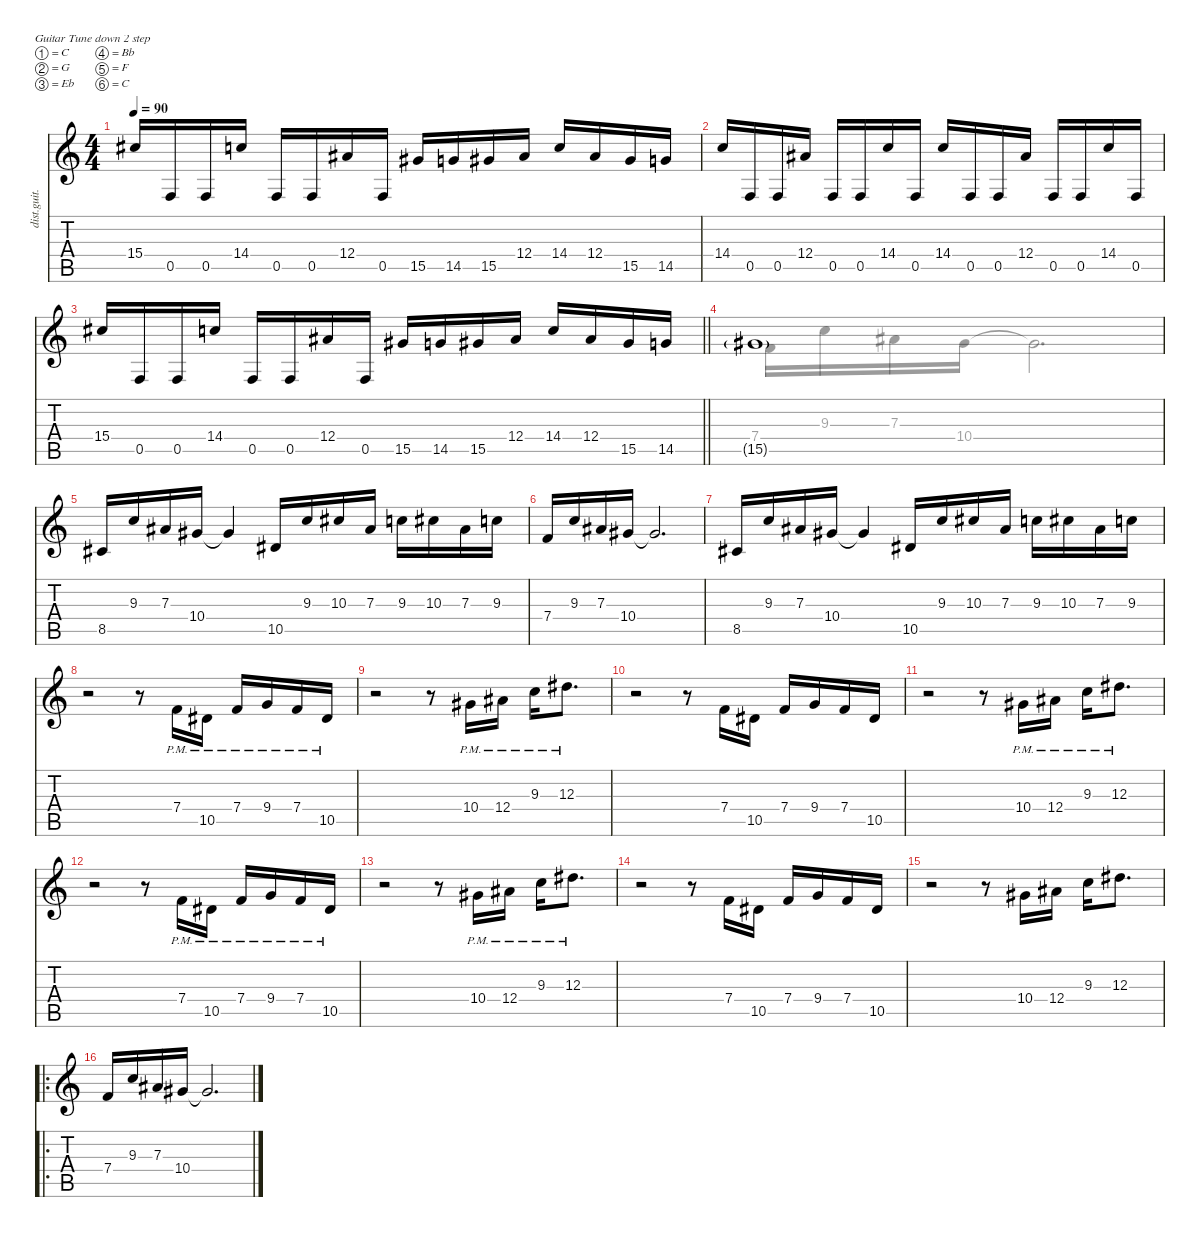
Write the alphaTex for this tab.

\defaultSystemsLayout 4
\hideDynamics
\bracketExtendMode nobrackets
\otherSystemsTrackNameOrientation horizontal
\track ("guitar right" "dist.guit.") {mute instrument distortionguitar}
\staff {score tabs}
\tuning (C4 G3 Eb3 Bb2 F2 C2)
\voice
\ts (4 4)
\tempo 90
\clef g2
\ks c
15.4{acc #}.16{dy f beam Up} 0.5.16{beam Up} 0.5.16{beam Up} 14.4.16{beam Up} 0.5.16{beam Up} 0.5.16{beam Up} 12.4{acc #}.16{beam Up} 0.5.16{beam Up} 15.5{acc #}.16{beam Up} 14.5.16{beam Up} 15.5{acc #}.16{beam Up} 12.4{acc #}.16{beam Up} 14.4.16{beam Up} 12.4{acc #}.16{beam Up} 15.5{acc #}.16{beam Up} 14.5.16{beam Up} |
14.4.16{beam Up} 0.5.16{beam Up} 0.5.16{beam Up} 12.4{acc #}.16{beam Up} 0.5.16{beam Up} 0.5.16{beam Up} 14.4.16{beam Up} 0.5.16{beam Up} 14.4.16{beam Up} 0.5.16{beam Up} 0.5.16{beam Up} 12.4{acc #}.16{beam Up} 0.5.16{beam Up} 0.5.16{beam Up} 14.4.16{beam Up} 0.5.16{beam Up} |
\barLineRight lightlight
15.4{acc #}.16{beam Up} 0.5.16{beam Up} 0.5.16{beam Up} 14.4.16{beam Up} 0.5.16{beam Up} 0.5.16{beam Up} 12.4{acc #}.16{beam Up} 0.5.16{beam Up} 15.5{acc #}.16{beam Up} 14.5.16{beam Up} 15.5{acc #}.16{beam Up} 12.4{acc #}.16{beam Up} 14.4.16{beam Up} 12.4{acc #}.16{beam Up} 15.5{acc #}.16{beam Up} 14.5.16{beam Up} |
15.5{g acc #}.1{dy fff instrument electricguitarjazz beam Up} |
8.5{acc #}.16{dy f beam Up} 9.3.16{beam Up} 7.3{acc #}.16{beam Up} 10.4{acc #}.16{beam Up} 10.4{t acc #}.4{beam Up} 10.5{acc #}.16{beam Up} 9.3.16{beam Up} 10.3{acc #}.16{beam Up} 7.3{acc #}.16{beam Up} 9.3.16{beam Down} 10.3{acc #}.16{beam Down} 7.3{acc #}.16{beam Down} 9.3.16{beam Down} |
7.4.16{beam Up} 9.3.16{beam Up} 7.3{acc #}.16{beam Up} 10.4{acc #}.16{beam Up} 10.4{t acc #}.2{d beam Up} |
8.5{acc #}.16{beam Up} 9.3.16{beam Up} 7.3{acc #}.16{beam Up} 10.4{acc #}.16{beam Up} 10.4{t acc #}.4{beam Up} 10.5{acc #}.16{beam Up} 9.3.16{beam Up} 10.3{acc #}.16{beam Up} 7.3{acc #}.16{beam Up} 9.3.16{beam Down} 10.3{acc #}.16{beam Down} 7.3{acc #}.16{beam Down} 9.3.16{beam Down} |
r.2{instrument distortionguitar beam Down} r.8{beam Down} 7.4{pm}.16{beam Up} 10.5{pm acc #}.16{beam Up} 7.4{pm}.16{beam Up} 9.4{pm}.16{beam Up} 7.4{pm}.16{beam Up} 10.5{pm acc #}.16{beam Up} |
r.2{beam Down} r.8{beam Down} 10.4{pm acc #}.16{beam Up} 12.4{pm acc #}.16{beam Up} 9.3{pm}.16{beam Down} 12.3{pm acc #}.8{d beam Down} |
r.2{beam Down} r.8{beam Down} 7.4.16{beam Up} 10.5{acc #}.16{beam Up} 7.4.16{beam Up} 9.4.16{beam Up} 7.4.16{beam Up} 10.5{acc #}.16{beam Up} |
r.2{beam Down} r.8{beam Down} 10.4{pm acc #}.16{beam Up} 12.4{pm acc #}.16{beam Up} 9.3{pm}.16{beam Down} 12.3{pm acc #}.8{d beam Down} |
r.2{beam Down} r.8{beam Down} 7.4{pm}.16{beam Up} 10.5{pm acc #}.16{beam Up} 7.4{pm}.16{beam Up} 9.4{pm}.16{beam Up} 7.4{pm}.16{beam Up} 10.5{pm acc #}.16{beam Up} |
r.2{beam Down} r.8{beam Down} 10.4{pm acc #}.16{beam Up} 12.4{pm acc #}.16{beam Up} 9.3{pm}.16{beam Down} 12.3{pm acc #}.8{d beam Down} |
r.2{beam Down} r.8{beam Down} 7.4.16{beam Up} 10.5{acc #}.16{beam Up} 7.4.16{beam Up} 9.4.16{beam Up} 7.4.16{beam Up} 10.5{acc #}.16{beam Up} |
r.2{beam Down} r.8{beam Down} 10.4{acc #}.16{beam Up} 12.4{acc #}.16{beam Up} 9.3.16{beam Down} 12.3{acc #}.8{d beam Down} |
\ro
7.4.16{instrument electricguitarjazz beam Up} 9.3.16{beam Up} 7.3{acc #}.16{beam Up} 10.4{acc #}.16{beam Up} 10.4{t acc #}.2{d beam Up}
\voice
\clef g2
\ottava regular
\simile none
\ks c
|
|
\barLineRight lightlight
|
7.4.16{dy f beam Down} 9.3.16{beam Down} 7.3{acc #}.16{beam Down} 10.4{acc #}.16{beam Down} 10.4{t acc #}.2{d beam Down} |
|
|
|
|
|
|
|
|
|
|
|
